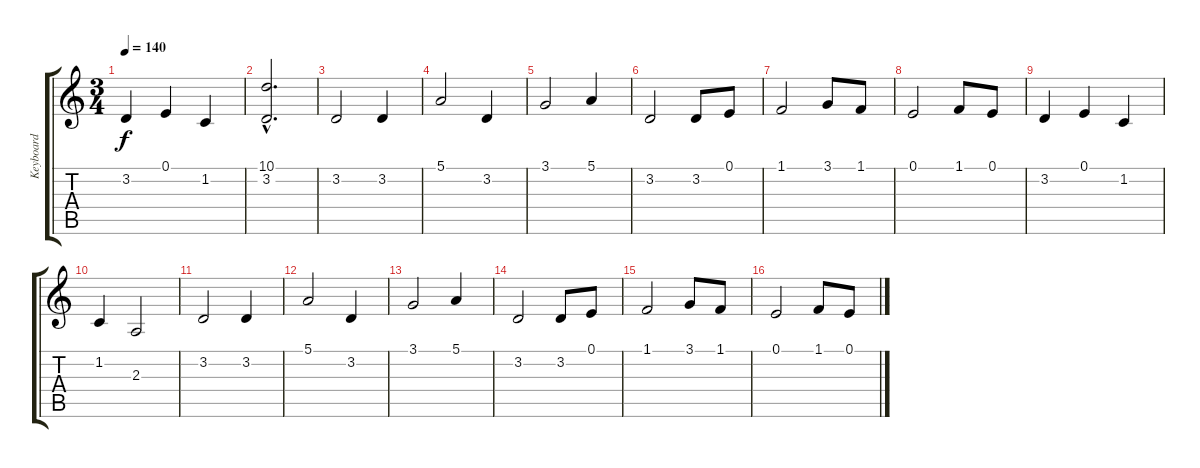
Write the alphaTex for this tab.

\track ("Keyboard" "Keyboard") {instrument electricgrandpiano}
\staff {score tabs}
\tuning (E4 B3 G3 D3 A2 E2) {hide}
\ts (3 4)
\tempo 140
\clef g2
\ks c
3.2.4{dy f} 0.1.4 1.2.4 |
(10.1{hac} 3.2{hac}).2{d} |
3.2.2 3.2.4 |
5.1.2 3.2.4 |
3.1.2 5.1.4 |
3.2.2 3.2.8 0.1.8 |
1.1.2 3.1.8 1.1.8 |
0.1.2 1.1.8 0.1.8 |
3.2.4 0.1.4 1.2.4 |
1.2.4 2.3.2 |
3.2.2 3.2.4 |
5.1.2 3.2.4 |
3.1.2 5.1.4 |
3.2.2 3.2.8 0.1.8 |
1.1.2 3.1.8 1.1.8 |
0.1.2 1.1.8 0.1.8
